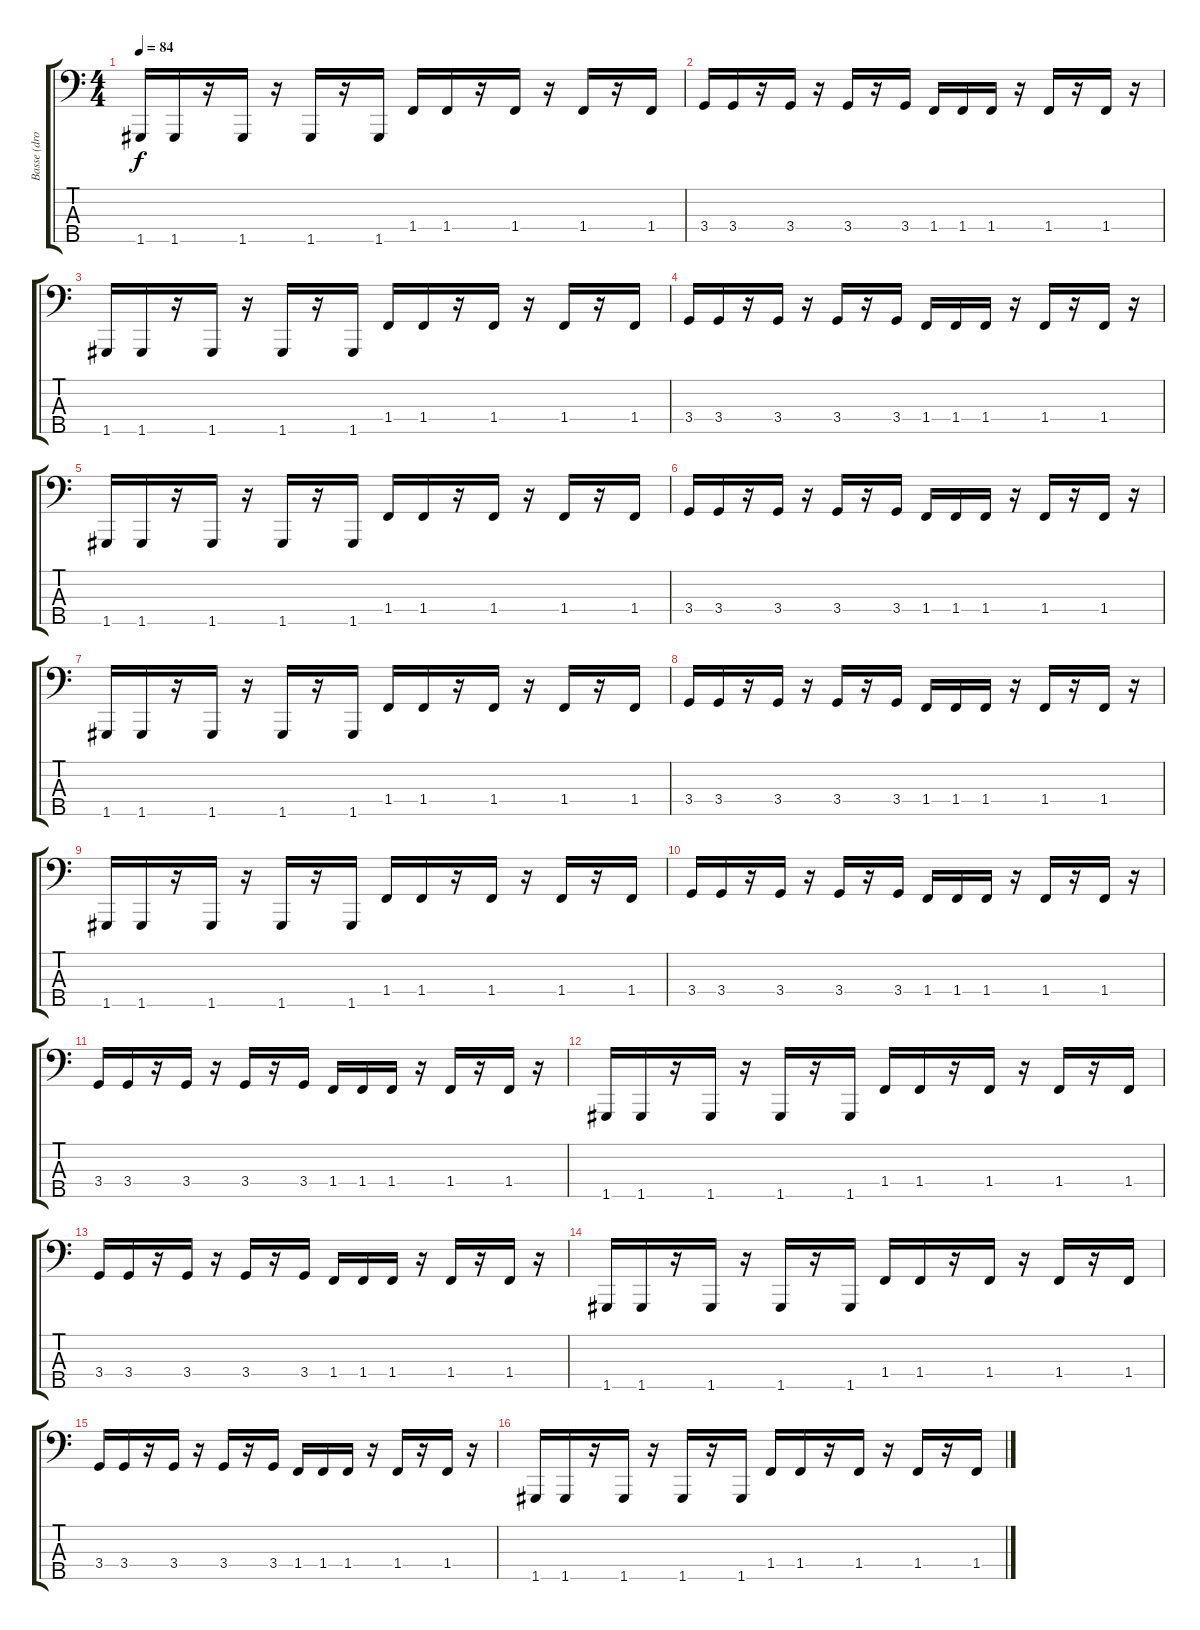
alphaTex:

\track ("Basse (dropped G)" "Basse (dro") {instrument electricbassfinger}
\staff {score tabs}
\tuning (G2 D2 A1 E1 G0) {hide}
\ts (4 4)
\tempo 84
\clef f4
\ks c
1.5.16{dy f} 1.5.16 r.16 1.5.16 r.16 1.5.16 r.16 1.5.16 1.4.16 1.4.16 r.16 1.4.16 r.16 1.4.16 r.16 1.4.16 |
3.4.16 3.4.16 r.16 3.4.16 r.16 3.4.16 r.16 3.4.16 1.4.16 1.4.16 1.4.16 r.16 1.4.16 r.16 1.4.16 r.16 |
1.5.16 1.5.16 r.16 1.5.16 r.16 1.5.16 r.16 1.5.16 1.4.16 1.4.16 r.16 1.4.16 r.16 1.4.16 r.16 1.4.16 |
3.4.16 3.4.16 r.16 3.4.16 r.16 3.4.16 r.16 3.4.16 1.4.16 1.4.16 1.4.16 r.16 1.4.16 r.16 1.4.16 r.16 |
1.5.16 1.5.16 r.16 1.5.16 r.16 1.5.16 r.16 1.5.16 1.4.16 1.4.16 r.16 1.4.16 r.16 1.4.16 r.16 1.4.16 |
3.4.16 3.4.16 r.16 3.4.16 r.16 3.4.16 r.16 3.4.16 1.4.16 1.4.16 1.4.16 r.16 1.4.16 r.16 1.4.16 r.16 |
1.5.16 1.5.16 r.16 1.5.16 r.16 1.5.16 r.16 1.5.16 1.4.16 1.4.16 r.16 1.4.16 r.16 1.4.16 r.16 1.4.16 |
3.4.16 3.4.16 r.16 3.4.16 r.16 3.4.16 r.16 3.4.16 1.4.16 1.4.16 1.4.16 r.16 1.4.16 r.16 1.4.16 r.16 |
1.5.16 1.5.16 r.16 1.5.16 r.16 1.5.16 r.16 1.5.16 1.4.16 1.4.16 r.16 1.4.16 r.16 1.4.16 r.16 1.4.16 |
3.4.16 3.4.16 r.16 3.4.16 r.16 3.4.16 r.16 3.4.16 1.4.16 1.4.16 1.4.16 r.16 1.4.16 r.16 1.4.16 r.16 |
3.4.16 3.4.16 r.16 3.4.16 r.16 3.4.16 r.16 3.4.16 1.4.16 1.4.16 1.4.16 r.16 1.4.16 r.16 1.4.16 r.16 |
1.5.16 1.5.16 r.16 1.5.16 r.16 1.5.16 r.16 1.5.16 1.4.16 1.4.16 r.16 1.4.16 r.16 1.4.16 r.16 1.4.16 |
3.4.16 3.4.16 r.16 3.4.16 r.16 3.4.16 r.16 3.4.16 1.4.16 1.4.16 1.4.16 r.16 1.4.16 r.16 1.4.16 r.16 |
1.5.16 1.5.16 r.16 1.5.16 r.16 1.5.16 r.16 1.5.16 1.4.16 1.4.16 r.16 1.4.16 r.16 1.4.16 r.16 1.4.16 |
3.4.16 3.4.16 r.16 3.4.16 r.16 3.4.16 r.16 3.4.16 1.4.16 1.4.16 1.4.16 r.16 1.4.16 r.16 1.4.16 r.16 |
1.5.16 1.5.16 r.16 1.5.16 r.16 1.5.16 r.16 1.5.16 1.4.16 1.4.16 r.16 1.4.16 r.16 1.4.16 r.16 1.4.16
